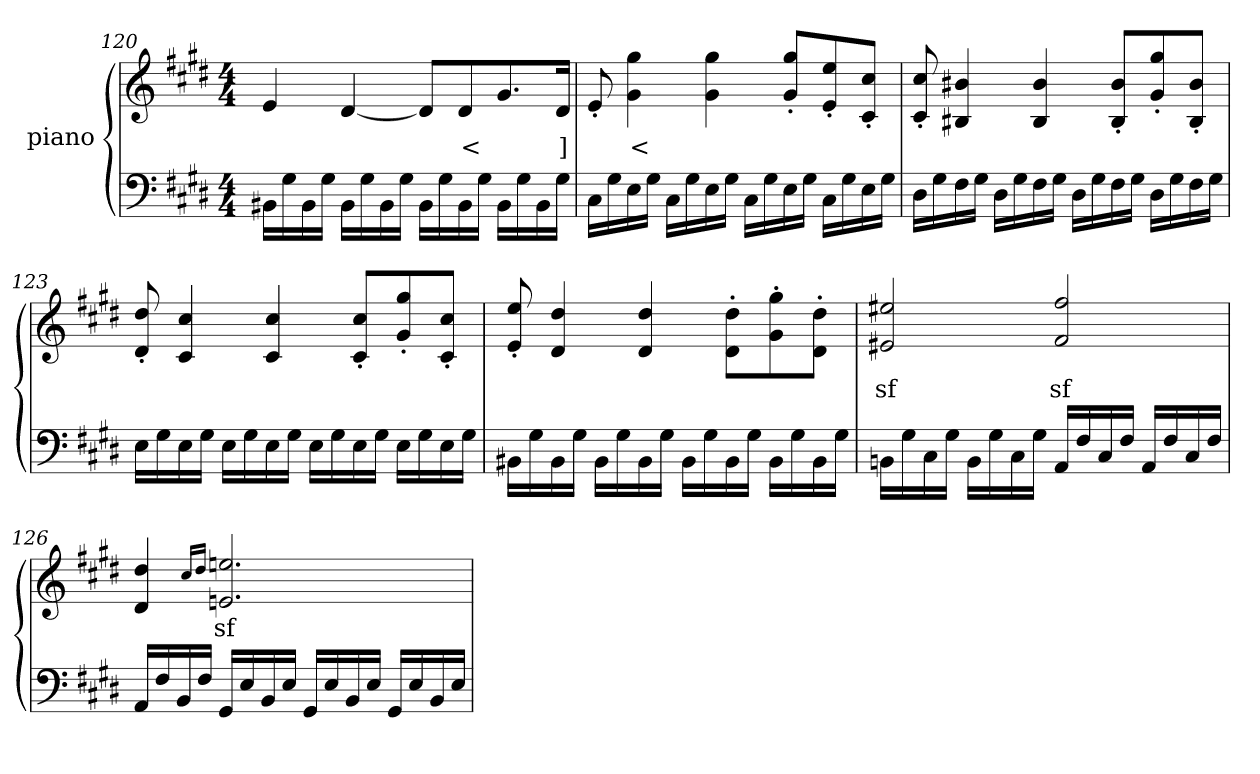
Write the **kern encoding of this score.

**kern	**kern	**text
*part2	*part1	*part1
*staff2	*staff1	*staff1
*	*I"piano	*
*clefF4	*clefG2	*
*k[f#c#g#d#]	*k[f#c#g#d#]	*
*c#:	*c#:	*
*M4/4	*M4/4	*
=120	=120	=120
16BB#XLL	4e	.
16G#	.	.
16BB#	.	.
16G#JJ	.	.
16BB#LL	[4d#	.
16G#	.	.
16BB#	.	.
16G#JJ	.	.
16BB#LL	8d#L]	.
16G#	.	.
16BB#	8d#	<
16G#JJ	.	.
16BB#LL	8.g#	.
16G#	.	.
16BB#	.	.
16G#JJ	16d#Jk	]
=121	=121	=121
16C#LL	8e'>	.
16G#	.	.
16E	4g# 4gg#	<
16G#JJ	.	.
16C#LL	.	.
16G#	.	.
16E	4g# 4gg#	.
16G#JJ	.	.
16C#LL	.	.
16G#	.	.
16E	8g#'> 8gg#'>L	.
16G#JJ	.	.
16C#LL	8e'> 8ee'>	.
16G#	.	.
16E	8c#'> 8cc#'>J	.
16G#JJ	.	.
=122	=122	=122
16D#LL	8c#'> 8cc#'>	.
16G#	.	.
16F#	4B#X 4b#X	.
16G#JJ	.	.
16D#LL	.	.
16G#	.	.
16F#	4B# 4b#	.
16G#JJ	.	.
16D#LL	.	.
16G#	.	.
16F#	8B#'> 8b#'>L	.
16G#JJ	.	.
16D#LL	8g#'> 8gg#'>	.
16G#	.	.
16F#	8B#'> 8b#'>J	.
16G#JJ	.	.
=123	=123	=123
16ELL	8d#'> 8dd#'>	.
16G#	.	.
16E	4c# 4cc#	.
16G#JJ	.	.
16ELL	.	.
16G#	.	.
16E	4c# 4cc#	.
16G#JJ	.	.
16ELL	.	.
16G#	.	.
16E	8c#'> 8cc#'>L	.
16G#JJ	.	.
16ELL	8g#'> 8gg#'>	.
16G#	.	.
16E	8c#'> 8cc#'>J	.
16G#JJ	.	.
=124	=124	=124
16BB#XLL	8e'> 8ee'>	.
16G#	.	.
16BB#	4d# 4dd#	.
16G#JJ	.	.
16BB#LL	.	.
16G#	.	.
16BB#	4d# 4dd#	.
16G#JJ	.	.
16BB#LL	.	.
16G#	.	.
16BB#	8d#'> 8dd#'>L	.
16G#JJ	.	.
16BB#LL	8g#'> 8gg#'>	.
16G#	.	.
16BB#	8d#'> 8dd#'>J	.
16G#JJ	.	.
=125	=125	=125
16BBnLL	2e#X 2ee#X	sf
16G#	.	.
16C#	.	.
16G#JJ	.	.
16BBLL	.	.
16G#	.	.
16C#	.	.
16G#JJ	.	.
16AALL	2f#/ 2ff#/	sf
16F#	.	.
16C#	.	.
16F#JJ	.	.
16AALL	.	.
16F#	.	.
16C#	.	.
16F#JJ	.	.
=126	=126	=126
16AALL	4d# 4dd#	.
16F#	.	.
16BB	.	.
16F#JJ	.	.
.	16qcc#LL	.
.	16qdd#JJ	.
16GG#LL	2.en 2.een	sf
16E	.	.
16BB	.	.
16EJJ	.	.
16GG#LL	.	.
16E	.	.
16BB	.	.
16EJJ	.	.
16GG#LL	.	.
16E	.	.
16BB	.	.
16EJJ	.	.
=	=	=
*-	*-	*-
